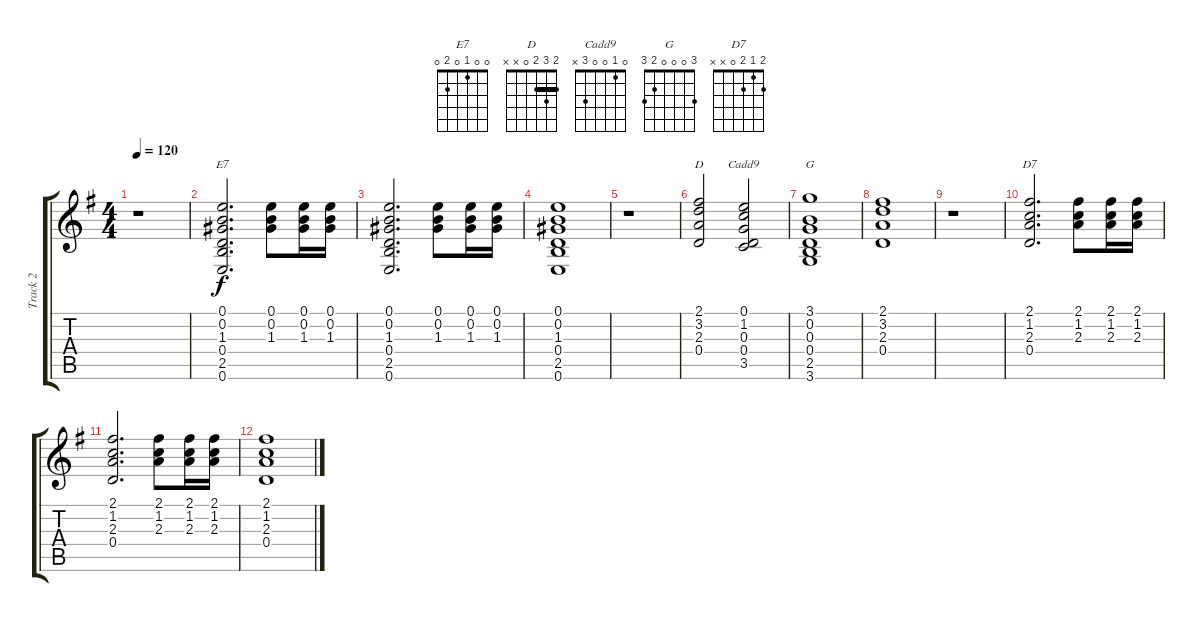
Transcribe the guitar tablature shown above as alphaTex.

\track ("Track 2" "Track 2") {instrument acousticguitarsteel}
\staff {score tabs}
\tuning (E4 B3 G3 D3 A2 E2) {hide}
\chord ("E7" 0 0 1 0 2 0)
\chord ("D" 2 3 2 0 x x) {barre 2}
\chord ("Cadd9" 0 1 0 0 3 x)
\chord ("G" 3 0 0 0 2 3)
\chord ("D7" 2 1 2 0 x x)
\ts (4 4)
\tempo 120
\clef g2
\ks g
r.1{dy f} |
(0.1 0.2 1.3 0.4 2.5 0.6).2{d ch "E7"} (0.1 0.2 1.3).8 (0.1 0.2 1.3).16 (0.1 0.2 1.3).16 |
(0.1 0.2 1.3 0.4 2.5 0.6).2{d} (0.1 0.2 1.3).8 (0.1 0.2 1.3).16 (0.1 0.2 1.3).16 |
(0.1 0.2 1.3 0.4 2.5 0.6).1 |
r.1 |
(2.1 3.2 2.3 0.4).2{ch "D"} (0.1 1.2 0.3 0.4 3.5).2{ch "Cadd9"} |
(3.1 0.2 0.3 0.4 2.5 3.6).1{ch "G"} |
(2.1 3.2 2.3 0.4).1 |
r.1 |
(2.1 1.2 2.3 0.4).2{d ch "D7"} (2.1 1.2 2.3).8 (2.1 1.2 2.3).16 (2.1 1.2 2.3).16 |
(2.1 1.2 2.3 0.4).2{d} (2.1 1.2 2.3).8 (2.1 1.2 2.3).16 (2.1 1.2 2.3).16 |
(2.1 1.2 2.3 0.4).1
